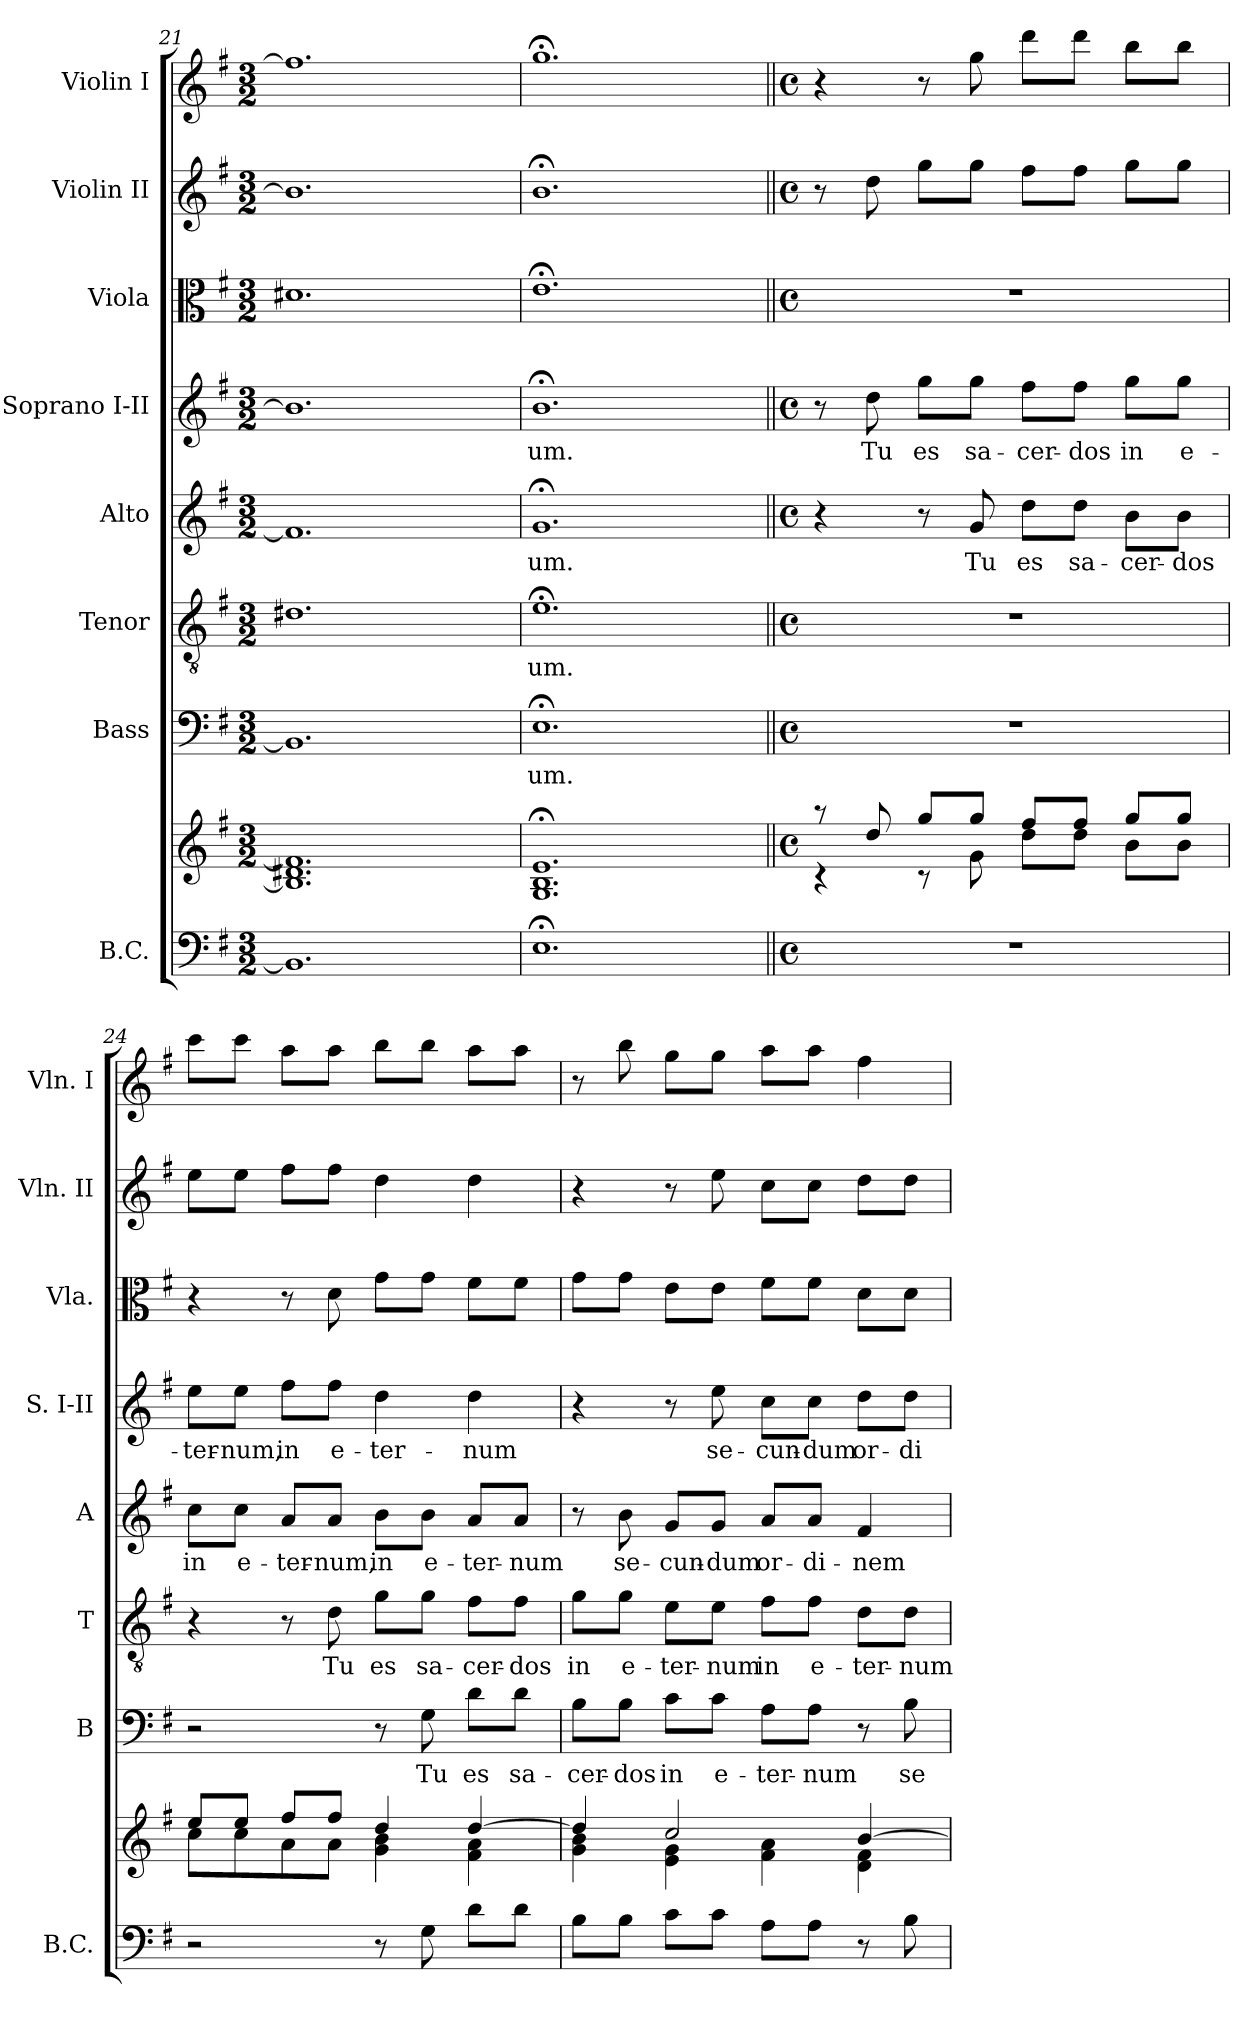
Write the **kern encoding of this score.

**kern	**kern	**kern	**text	**kern	**text	**kern	**text	**kern	**text	**kern	**kern	**kern
*part8	*part8	*part7	*part7	*part6	*part6	*part5	*part5	*part4	*part4	*part3	*part2	*part1
*staff9	*staff8	*staff7	*staff7	*staff6	*staff6	*staff5	*staff5	*staff4	*staff4	*staff3	*staff2	*staff1
*I"B.C.	*	*I"Bass	*	*I"Tenor	*	*I"Alto	*	*I"Soprano I-II	*	*I"Viola	*I"Violin II	*I"Violin I
*I'B.C.	*	*I'B	*	*I'T	*	*I'A	*	*I'S. I-II	*	*I'Vla.	*I'Vln. II	*I'Vln. I
*clefF4	*clefG2	*clefF4	*	*clefGv2	*	*clefG2	*	*clefG2	*	*clefC3	*clefG2	*clefG2
*k[f#]	*k[f#]	*k[f#]	*	*k[f#]	*	*k[f#]	*	*k[f#]	*	*k[f#]	*k[f#]	*k[f#]
*e:	*e:	*e:	*	*e:	*	*e:	*	*e:	*	*e:	*e:	*e:
*M3/2	*M3/2	*M3/2	*	*M3/2	*	*M3/2	*	*M3/2	*	*M3/2	*M3/2	*M3/2
=21	=21	=21	=21	=21	=21	=21	=21	=21	=21	=21	=21	=21
1.BB]	1.B] 1.d#X 1.f#]	1.BB]	.	1.d#X	.	1.f#]	.	1.b]	.	1.d#X	1.b]	1.ff#]
!!LO:PB:g=z
=22	=22	=22	=22	=22	=22	=22	=22	=22	=22	=22	=22	=22
!	!	!	!LO:LY:b	!	!LO:LY:b	!	!LO:LY:b	!	!LO:LY:b	!	!	!
1.E;<	1.G;< 1.B;< 1.e;<	1.E;<	-um.	1.e;<	-um.	1.g;<	-um.	1.b;<	-um.	1.e;<	1.b;<	1.gg;<
=23||	=23||	=23||	=23||	=23||	=23||	=23||	=23||	=23||	=23||	=23||	=23||	=23||
*M4/4	*M4/4	*M4/4	*	*M4/4	*	*M4/4	*	*M4/4	*	*M4/4	*M4/4	*M4/4
*met(c)	*met(c)	*met(c)	*	*met(c)	*	*met(c)	*	*met(c)	*	*met(c)	*met(c)	*met(c)
*	*^	*	*	*	*	*	*	*	*	*	*	*
1r	8raa	4rc	1r	.	1r	.	4r	.	8r	.	1r	8r	4r
!	!	!	!	!	!	!	!	!	!	!LO:LY:b	!	!	!
.	8dd/	.	.	.	.	.	.	.	8dd\	Tu	.	8dd\	.
!	!	!	!	!	!	!	!	!	!	!LO:LY:b	!	!	!
.	8gg/L	8rc	.	.	.	.	8r	.	8gg\L	es	.	8gg\L	8r
!	!	!	!	!	!	!	!	!LO:LY:b	!	!LO:LY:b	!	!	!
.	8gg/J	8g\	.	.	.	.	8g/	Tu	8gg\J	sa-	.	8gg\J	8gg\
!	!	!	!	!	!	!	!	!LO:LY:b	!	!LO:LY:b	!	!	!
.	8ff#/L	8dd\L	.	.	.	.	8dd\L	es	8ff#\L	-cer-	.	8ff#\L	8ddd\L
!	!	!	!	!	!	!	!	!LO:LY:b	!	!LO:LY:b	!	!	!
.	8ff#/J	8dd\J	.	.	.	.	8dd\J	sa-	8ff#\J	-dos	.	8ff#\J	8ddd\J
!	!	!	!	!	!	!	!	!LO:LY:b	!	!LO:LY:b	!	!	!
.	8gg/L	8b\L	.	.	.	.	8b\L	-cer-	8gg\L	in	.	8gg\L	8bb\L
!	!	!	!	!	!	!	!	!LO:LY:b	!	!LO:LY:b	!	!	!
.	8gg/J	8b\J	.	.	.	.	8b\J	-dos	8gg\J	e-	.	8gg\J	8bb\J
=24	=24	=24	=24	=24	=24	=24	=24	=24	=24	=24	=24	=24	=24
!	!	!	!	!	!	!	!	!LO:LY:b	!	!LO:LY:b	!	!	!
2r	8ee/L	8cc\L	2r	.	4r	.	8cc\L	in	8ee\L	-ter-	4r	8ee\L	8ccc\L
!	!	!	!	!	!	!	!	!LO:LY:b	!	!LO:LY:b	!	!	!
.	8ee/J	8cc\	.	.	.	.	8cc\J	e-	8ee\J	-num,	.	8ee\J	8ccc\J
!	!	!	!	!	!	!	!	!LO:LY:b	!	!LO:LY:b	!	!	!
.	8ff#/L	8a\	.	.	8r	.	8a/L	-ter-	8ff#\L	in	8r	8ff#\L	8aa\L
!	!	!	!	!	!	!LO:LY:b	!	!LO:LY:b	!	!LO:LY:b	!	!	!
.	8ff#/J	8a\J	.	.	8d\	Tu	8a/J	-num,	8ff#\J	e-	8d\	8ff#\J	8aa\J
!	!	!	!	!	!	!LO:LY:b	!	!LO:LY:b	!	!LO:LY:b	!	!	!
8r	4dd/	4g\ 4b\	8r	.	8g\L	es	8b\L	in	4dd\	-ter-	8g\L	4dd\	8bb\L
!	!	!	!	!LO:LY:b	!	!LO:LY:b	!	!LO:LY:b	!	!	!	!	!
8G\	.	.	8G\	Tu	8g\J	sa-	8b\J	e-	.	.	8g\J	.	8bb\J
!	!	!	!	!LO:LY:b	!	!LO:LY:b	!	!LO:LY:b	!	!LO:LY:b	!	!	!
8d\L	[>4dd/	4f#\ 4a\	8d\L	es	8f#\L	-cer-	8a/L	-ter-	4dd\	-num	8f#\L	4dd\	8aa\L
!	!	!	!	!LO:LY:b	!	!LO:LY:b	!	!LO:LY:b	!	!	!	!	!
8d\J	.	.	8d\J	sa-	8f#\J	-dos	8a/J	-num	.	.	8f#\J	.	8aa\J
!!LO:PB:g=z
=25	=25	=25	=25	=25	=25	=25	=25	=25	=25	=25	=25	=25	=25
!	!	!	!	!LO:LY:b	!	!LO:LY:b	!	!	!	!	!	!	!
8B\L	4dd/]	4g\ 4b\	8B\L	-cer-	8g\L	in	8r	.	4r	.	8g\L	4r	8r
!	!	!	!	!LO:LY:b	!	!LO:LY:b	!	!LO:LY:b	!	!	!	!	!
8B\J	.	.	8B\J	-dos	8g\J	e-	8b\	se-	.	.	8g\J	.	8bb\
!	!	!	!	!LO:LY:b	!	!LO:LY:b	!	!LO:LY:b	!	!	!	!	!
8c\L	2cc/	4e\ 4g\	8c\L	in	8e\L	-ter-	8g/L	-cun-	8r	.	8e\L	8r	8gg\L
!	!	!	!	!LO:LY:b	!	!LO:LY:b	!	!LO:LY:b	!	!LO:LY:b	!	!	!
8c\J	.	.	8c\J	e-	8e\J	-num	8g/J	-dum	8ee\	se-	8e\J	8ee\	8gg\J
!	!	!	!	!LO:LY:b	!	!LO:LY:b	!	!LO:LY:b	!	!LO:LY:b	!	!	!
8A\L	.	4f#\ 4a\	8A\L	-ter-	8f#\L	in	8a/L	or-	8cc\L	-cun-	8f#\L	8cc\L	8aa\L
!	!	!	!	!LO:LY:b	!	!LO:LY:b	!	!LO:LY:b	!	!LO:LY:b	!	!	!
8A\J	.	.	8A\J	-num	8f#\J	e-	8a/J	-di-	8cc\J	-dum	8f#\J	8cc\J	8aa\J
!	!	!	!	!	!	!LO:LY:b	!	!LO:LY:b	!	!LO:LY:b	!	!	!
8r	[>4b/	4d\ 4f#\	8r	.	8d\L	-ter-	4f#/	-nem	8dd\L	or-	8d\L	8dd\L	4ff#\
!	!	!	!	!LO:LY:b	!	!LO:LY:b	!	!	!	!LO:LY:b	!	!	!
8B\	.	.	8B\	se-	8d\J	-num	.	.	8dd\J	-di-	8d\J	8dd\J	.
*	*v	*v	*	*	*	*	*	*	*	*	*	*	*
=	=	=	=	=	=	=	=	=	=	=	=	=
*-	*-	*-	*-	*-	*-	*-	*-	*-	*-	*-	*-	*-
